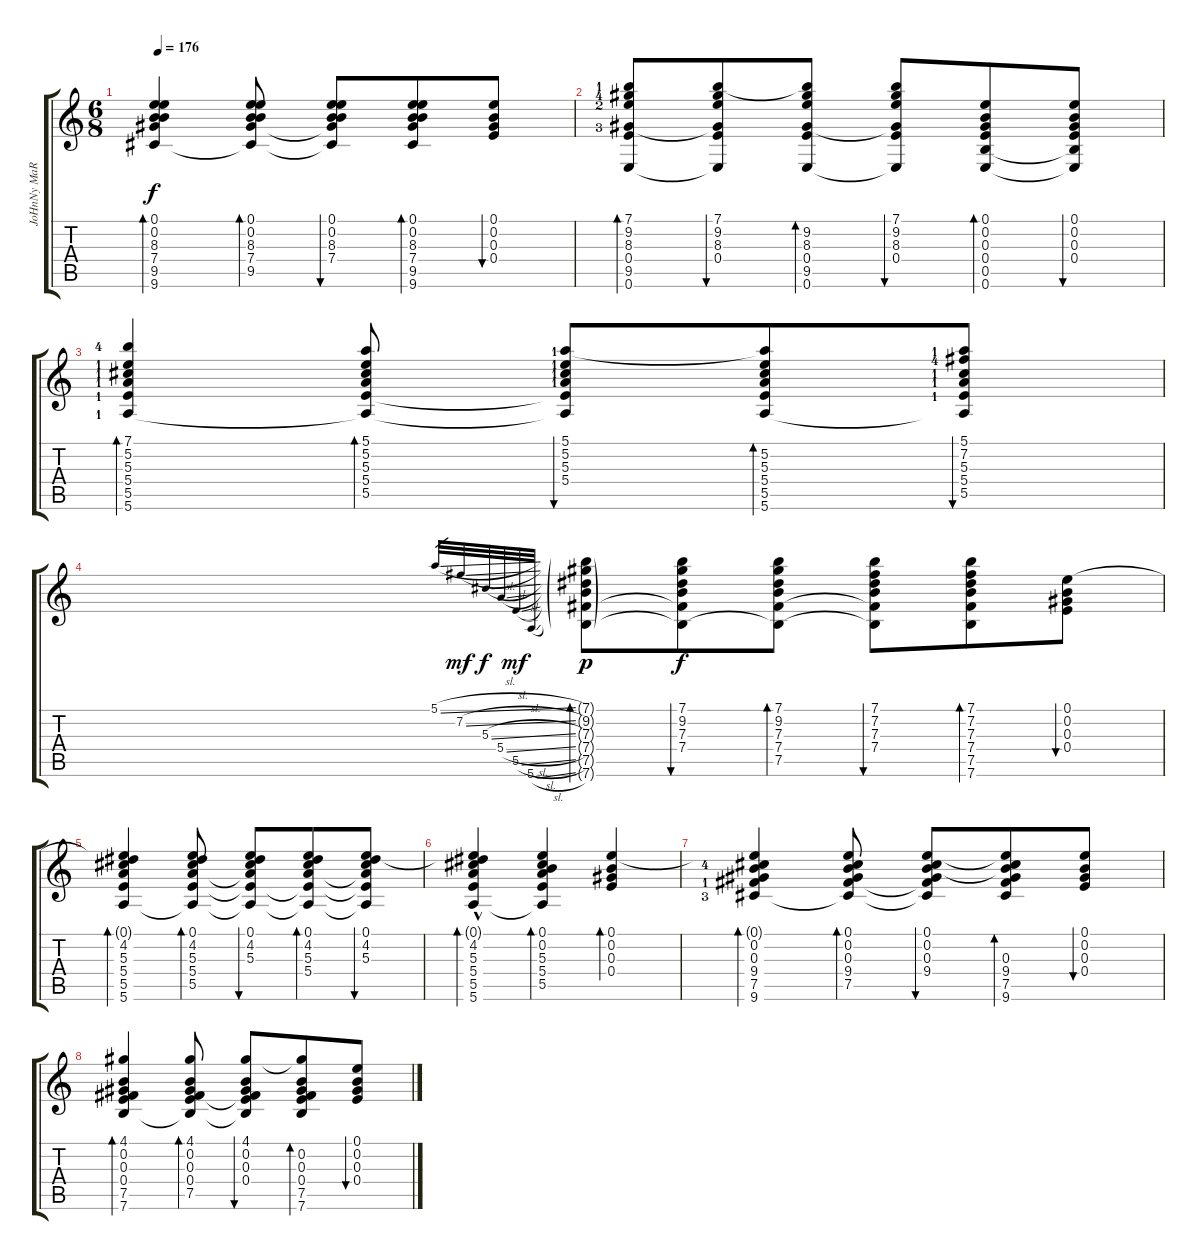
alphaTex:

\track ("JoHnNy MaRr" "JoHnNy MaR") {instrument acousticguitarsteel}
\staff {score tabs}
\tuning (E4 B3 Ab3 E3 B2 E2) {hide}
\ts (6 8)
\tempo 176
\clef g2
\ks c
(0.1 0.2 8.3 7.4 9.5 9.6).4{bd 120 dy f volume 15} (0.1 0.2 8.3 7.4 9.5 9.6{t}).8{bd 60 volume 14} (0.1 0.2 8.3 7.4 9.5{t} 9.6{t}).8{bu 60} (0.1 0.2 8.3 7.4 9.5 9.6).8{bd 60} (0.1 0.2 0.3 0.4).8{bu 60} |
(7.1{lf 2} 9.2{lf 5} 8.3{lf 3} 0.4 9.5{lf 4} 0.6).8{bd 60 volume 16} (7.1 9.2 8.3 0.4 9.5{t} 0.6{t}).8{bu 60 volume 14} (7.1{t} 9.2 8.3 0.4 9.5 0.6).8{bd 60} (7.1 9.2 8.3 0.4 9.5{t} 0.6{t}).8{bu 60} (0.1 0.2 0.3 0.4 0.5 0.6).8{bd 60} (0.1 0.2 0.3 0.4 0.5{t} 0.6{t}).8{bu 60} |
(7.1{lf 5} 5.2{lf 2} 5.3{lf 2} 5.4{lf 2} 5.5{lf 2} 5.6{lf 2}).4{bd 60 volume 16} (5.1 5.2 5.3 5.4 5.5 5.6{t}).8{bd 60 volume 14} (5.1{lf 2} 5.2{lf 2} 5.3{lf 2} 5.4{lf 2} 5.5{t} 5.6{t}).8{bu 60} (5.1{t} 5.2 5.3 5.4 5.5 5.6).8{bd 60} (5.1{lf 2} 7.2{lf 5} 5.3{lf 2} 5.4{lf 2} 5.5{lf 2} 5.6{t}).8{bu 60} |
5.1{sl}.32{gr} 7.2{sl}.32{gr dy mf} 5.3{sl}.32{gr dy f} 5.4{sl}.32{gr} 5.5{sl}.32{gr dy mf} 5.6{sl}.32{gr} (7.1{g} 9.2{g} 7.3{g} 7.4{g} 7.5{g} 7.6{g}).8{bd 60 dy p volume 16} (7.1 9.2 7.3 7.4 7.5{t} 7.6{t}).8{bu 60 dy f volume 13} (7.1 9.2 7.3 7.4 7.5 7.6{t}).8{bd 60 volume 14} (7.1 7.2 7.3 7.4 7.5{t} 7.6{t}).8{bu 60} (7.1 7.2 7.3 7.4 7.5 7.6).8{bd 60} (0.1 0.2 0.3 0.4).8{bu 60} |
(0.1{t} 4.2 5.3 5.4 5.5 5.6).4{bd 120 volume 15} (0.1 4.2 5.3 5.4 5.5 5.6{t}).8{bd 60 volume 14} (0.1 4.2 5.3 5.4{t} 5.5{t} 5.6{t}).8{bu 60} (0.1 4.2 5.3 5.4 5.5{t} 5.6{t}).8{bd 60} (0.1 4.2 5.3 5.4{t} 5.5{t} 5.6{t}).8{bu 60} |
(0.1{hac t} 4.2 5.3 5.4 5.5 5.6).4{bd 60 volume 15} (0.1 0.2 5.3 5.4 5.5 5.6{t}).4{bd 60 volume 14} (0.1 0.2 0.3 0.4).4{bd 60} |
(0.1{t} 0.2 0.3 9.4{lf 5} 7.5{lf 2} 9.6{lf 4}).4{bd 120 volume 15} (0.1 0.2 0.3 9.4 7.5 9.6{t}).8{bd 60 volume 14} (0.1 0.2 0.3 9.4 7.5{t} 9.6{t}).8{bu 60} (0.1{t} 0.2{t} 0.3 9.4 7.5 9.6).8{bd 60} (0.1 0.2 0.3 0.4).8{bu 60} |
(4.1 0.2 0.3 0.4 7.5 7.6).4{bd 120} (4.1 0.2 0.3 0.4 7.5 7.6{t}).8{bd 60} (4.1 0.2 0.3 0.4 7.5{t} 7.6{t}).8{bu 60} (4.1{t} 0.2 0.3 0.4 7.5 7.6).8{bd 60} (0.1 0.2 0.3 0.4).8{bu 60}
